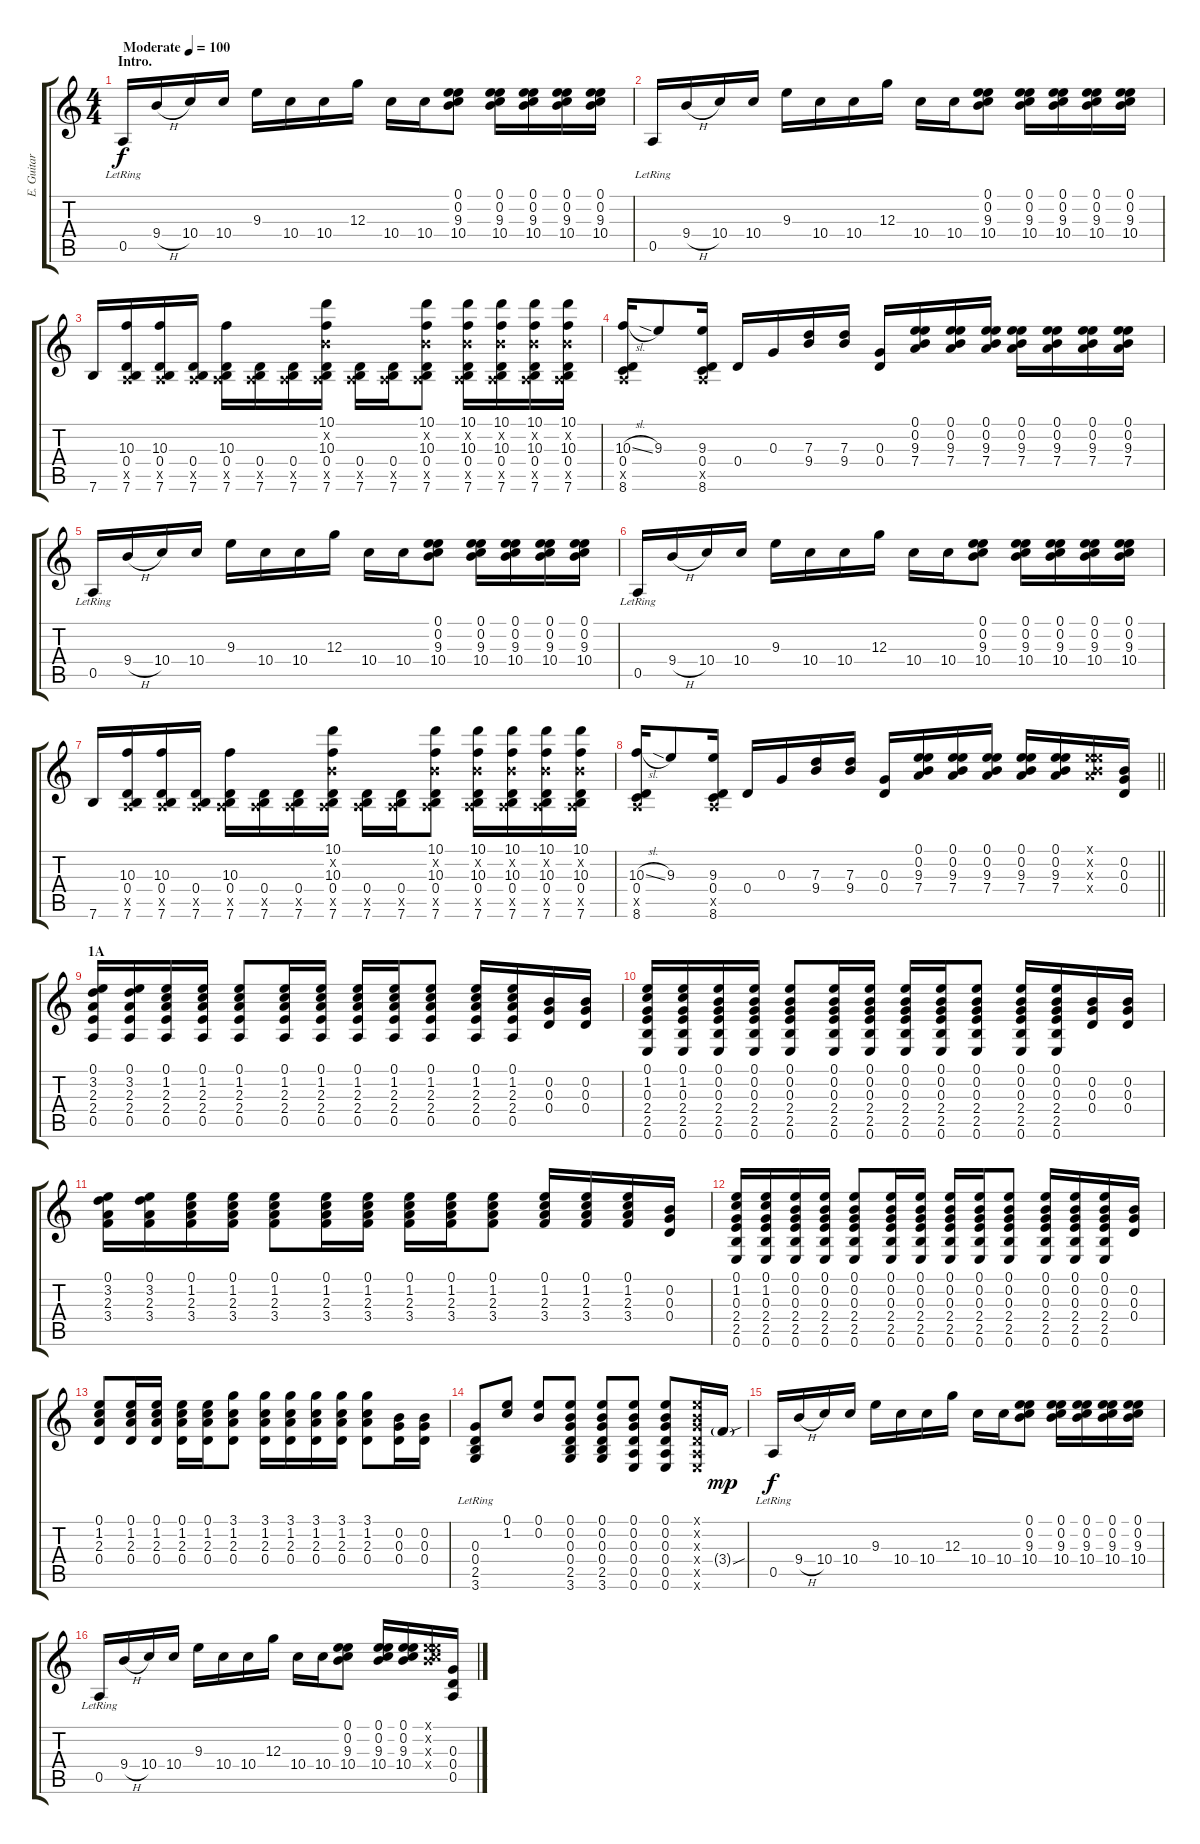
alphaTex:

\track ("E. Guitar II" "E. Guitar ") {instrument electricguitarclean}
\staff {score tabs}
\tuning (E4 B3 G3 D3 A2 E2) {hide}
\ts (4 4)
\section ("" "Intro.")
\tempo (100 "Moderate")
\clef g2
\ks c
0.5{lr}.16{dy f instrument electricguitarclean} 9.4{h}.16 10.4.16 10.4.16 9.3.16 10.4.16 10.4.16 12.3.16 10.4.16 10.4.16 (0.1 0.2 9.3 10.4).8 (0.1 0.2 9.3 10.4).16 (0.1 0.2 9.3 10.4).16 (0.1 0.2 9.3 10.4).16 (0.1 0.2 9.3 10.4).16 |
0.5{lr}.16 9.4{h}.16 10.4.16 10.4.16 9.3.16 10.4.16 10.4.16 12.3.16 10.4.16 10.4.16 (0.1 0.2 9.3 10.4).8 (0.1 0.2 9.3 10.4).16 (0.1 0.2 9.3 10.4).16 (0.1 0.2 9.3 10.4).16 (0.1 0.2 9.3 10.4).16 |
7.6.16 (10.3 0.4 0.5{x} 7.6).16 (10.3 0.4 0.5{x} 7.6).16 (0.4 0.5{x} 7.6).16 (10.3 0.4 0.5{x} 7.6).16 (0.4 0.5{x} 7.6).16 (0.4 0.5{x} 7.6).16 (10.1 0.2{x} 10.3 0.4 0.5{x} 7.6).16 (0.4 0.5{x} 7.6).16 (0.4 0.5{x} 7.6).16 (10.1 0.2{x} 10.3 0.4 0.5{x} 7.6).8 (10.1 0.2{x} 10.3 0.4 0.5{x} 7.6).16 (10.1 0.2{x} 10.3 0.4 0.5{x} 7.6).16 (10.1 0.2{x} 10.3 0.4 0.5{x} 7.6).16 (10.1 0.2{x} 10.3 0.4 0.5{x} 7.6).16 |
(10.3{sl} 0.4 0.5{x} 8.6).16 9.3.8 (9.3 0.4 0.5{x} 8.6).16 0.4.16 0.3.16 (7.3 9.4).16 (7.3 9.4).16 (0.3 0.4).16 (0.1 0.2 9.3 7.4).16 (0.1 0.2 9.3 7.4).16 (0.1 0.2 9.3 7.4).16 (0.1 0.2 9.3 7.4).16 (0.1 0.2 9.3 7.4).16 (0.1 0.2 9.3 7.4).16 (0.1 0.2 9.3 7.4).16 |
0.5{lr}.16 9.4{h}.16 10.4.16 10.4.16 9.3.16 10.4.16 10.4.16 12.3.16 10.4.16 10.4.16 (0.1 0.2 9.3 10.4).8 (0.1 0.2 9.3 10.4).16 (0.1 0.2 9.3 10.4).16 (0.1 0.2 9.3 10.4).16 (0.1 0.2 9.3 10.4).16 |
0.5{lr}.16 9.4{h}.16 10.4.16 10.4.16 9.3.16 10.4.16 10.4.16 12.3.16 10.4.16 10.4.16 (0.1 0.2 9.3 10.4).8 (0.1 0.2 9.3 10.4).16 (0.1 0.2 9.3 10.4).16 (0.1 0.2 9.3 10.4).16 (0.1 0.2 9.3 10.4).16 |
7.6.16 (10.3 0.4 0.5{x} 7.6).16 (10.3 0.4 0.5{x} 7.6).16 (0.4 0.5{x} 7.6).16 (10.3 0.4 0.5{x} 7.6).16 (0.4 0.5{x} 7.6).16 (0.4 0.5{x} 7.6).16 (10.1 0.2{x} 10.3 0.4 0.5{x} 7.6).16 (0.4 0.5{x} 7.6).16 (0.4 0.5{x} 7.6).16 (10.1 0.2{x} 10.3 0.4 0.5{x} 7.6).8 (10.1 0.2{x} 10.3 0.4 0.5{x} 7.6).16 (10.1 0.2{x} 10.3 0.4 0.5{x} 7.6).16 (10.1 0.2{x} 10.3 0.4 0.5{x} 7.6).16 (10.1 0.2{x} 10.3 0.4 0.5{x} 7.6).16 |
\barLineRight lightlight
(10.3{sl} 0.4 0.5{x} 8.6).16 9.3.8 (9.3 0.4 0.5{x} 8.6).16 0.4.16 0.3.16 (7.3 9.4).16 (7.3 9.4).16 (0.3 0.4).16 (0.1 0.2 9.3 7.4).16 (0.1 0.2 9.3 7.4).16 (0.1 0.2 9.3 7.4).16 (0.1 0.2 9.3 7.4).16 (0.1 0.2 9.3 7.4).16 (0.1{x} 0.2{x} 9.3{x} 7.4{x}).16 (0.2 0.3 0.4).16 |
\section ("" "1A")
(0.1 3.2 2.3 2.4 0.5).16 (0.1 3.2 2.3 2.4 0.5).16 (0.1 1.2 2.3 2.4 0.5).16 (0.1 1.2 2.3 2.4 0.5).16 (0.1 1.2 2.3 2.4 0.5).8 (0.1 1.2 2.3 2.4 0.5).16 (0.1 1.2 2.3 2.4 0.5).16 (0.1 1.2 2.3 2.4 0.5).16 (0.1 1.2 2.3 2.4 0.5).16 (0.1 1.2 2.3 2.4 0.5).8 (0.1 1.2 2.3 2.4 0.5).16 (0.1 1.2 2.3 2.4 0.5).16 (0.2 0.3 0.4).16 (0.2 0.3 0.4).16 |
(0.1 1.2 0.3 2.4 2.5 0.6).16 (0.1 1.2 0.3 2.4 2.5 0.6).16 (0.1 0.2 0.3 2.4 2.5 0.6).16 (0.1 0.2 0.3 2.4 2.5 0.6).16 (0.1 0.2 0.3 2.4 2.5 0.6).8 (0.1 0.2 0.3 2.4 2.5 0.6).16 (0.1 0.2 0.3 2.4 2.5 0.6).16 (0.1 0.2 0.3 2.4 2.5 0.6).16 (0.1 0.2 0.3 2.4 2.5 0.6).16 (0.1 0.2 0.3 2.4 2.5 0.6).8 (0.1 0.2 0.3 2.4 2.5 0.6).16 (0.1 0.2 0.3 2.4 2.5 0.6).16 (0.2 0.3 0.4).16 (0.2 0.3 0.4).16 |
(0.1 3.2 2.3 3.4).16 (0.1 3.2 2.3 3.4).16 (0.1 1.2 2.3 3.4).16 (0.1 1.2 2.3 3.4).16 (0.1 1.2 2.3 3.4).8 (0.1 1.2 2.3 3.4).16 (0.1 1.2 2.3 3.4).16 (0.1 1.2 2.3 3.4).16 (0.1 1.2 2.3 3.4).16 (0.1 1.2 2.3 3.4).8 (0.1 1.2 2.3 3.4).16 (0.1 1.2 2.3 3.4).16 (0.1 1.2 2.3 3.4).16 (0.2 0.3 0.4).16 |
(0.1 1.2 0.3 2.4 2.5 0.6).16 (0.1 1.2 0.3 2.4 2.5 0.6).16 (0.1 0.2 0.3 2.4 2.5 0.6).16 (0.1 0.2 0.3 2.4 2.5 0.6).16 (0.1 0.2 0.3 2.4 2.5 0.6).8 (0.1 0.2 0.3 2.4 2.5 0.6).16 (0.1 0.2 0.3 2.4 2.5 0.6).16 (0.1 0.2 0.3 2.4 2.5 0.6).16 (0.1 0.2 0.3 2.4 2.5 0.6).16 (0.1 0.2 0.3 2.4 2.5 0.6).8 (0.1 0.2 0.3 2.4 2.5 0.6).16 (0.1 0.2 0.3 2.4 2.5 0.6).16 (0.1 0.2 0.3 2.4 2.5 0.6).16 (0.2 0.3 0.4).16 |
(0.1 1.2 2.3 0.4).8 (0.1 1.2 2.3 0.4).16 (0.1 1.2 2.3 0.4).16 (0.1 1.2 2.3 0.4).16 (0.1 1.2 2.3 0.4).16 (3.1 1.2 2.3 0.4).8 (3.1 1.2 2.3 0.4).16 (3.1 1.2 2.3 0.4).16 (3.1 1.2 2.3 0.4).16 (3.1 1.2 2.3 0.4).16 (3.1 1.2 2.3 0.4).8 (0.2 0.3 0.4).16 (0.2 0.3 0.4).16 |
(0.3{lr} 0.4{lr} 2.5{lr} 3.6{lr}).8 (0.1 1.2).8 (0.1 0.2).8 (0.1 0.2 0.3 0.4 2.5 3.6).8 (0.1 0.2 0.3 0.4 2.5 3.6).8 (0.1 0.2 0.3 0.4 0.5 0.6).8 (0.1 0.2 0.3 0.4 0.5 0.6).8 (0.1{x} 0.2{x} 0.3{x} 0.4{x} 0.5{x} 0.6{x}).16 3.4{sou g}.16{dy mp} |
0.5{lr}.16{dy f} 9.4{h}.16 10.4.16 10.4.16 9.3.16 10.4.16 10.4.16 12.3.16 10.4.16 10.4.16 (0.1 0.2 9.3 10.4).8 (0.1 0.2 9.3 10.4).16 (0.1 0.2 9.3 10.4).16 (0.1 0.2 9.3 10.4).16 (0.1 0.2 9.3 10.4).16 |
0.5{lr}.16 9.4{h}.16 10.4.16 10.4.16 9.3.16 10.4.16 10.4.16 12.3.16 10.4.16 10.4.16 (0.1 0.2 9.3 10.4).8 (0.1 0.2 9.3 10.4).16 (0.1 0.2 9.3 10.4).16 (0.1{x} 0.2{x} 9.3{x} 10.4{x}).16 (0.3 0.4 0.5).16
